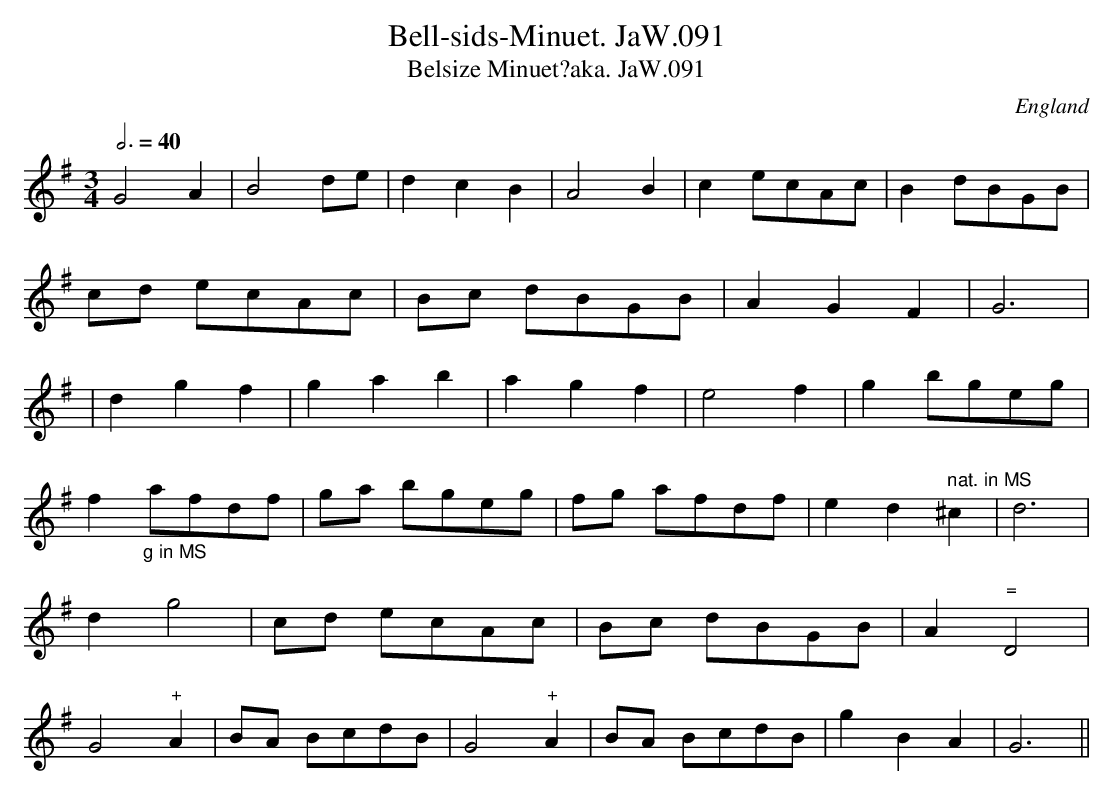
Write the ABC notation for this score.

X:1
T:Bell-sids-Minuet. JaW.091
T:Belsize Minuet?aka. JaW.091
L:1/4
M:3/4
O:England
Q:3/4=40
K:G
G2A|B2d/e/|dcB|A2B|ce/c/A/c/|Bd/B/G/B/|!
c/d/ e/c/A/c/|B/c/ d/B/G/B/|AGF|G3|!
|dgf|gab|agf|e2f|gb/g/e/g/|!
f"_g in MS"a/f/d/f/|g/a/ b/g/e/g/|f/g/ a/f/d/f/|ed" nat. in MS"^c|d3|!
dg2|c/d/ e/c/A/c/|B/c/ d/B/G/B/|A"="D2|!
G2"+"A|B/A/ B/c/d/B/|G2"+"A|B/A/ B/c/d/B/|gBA|G3||
